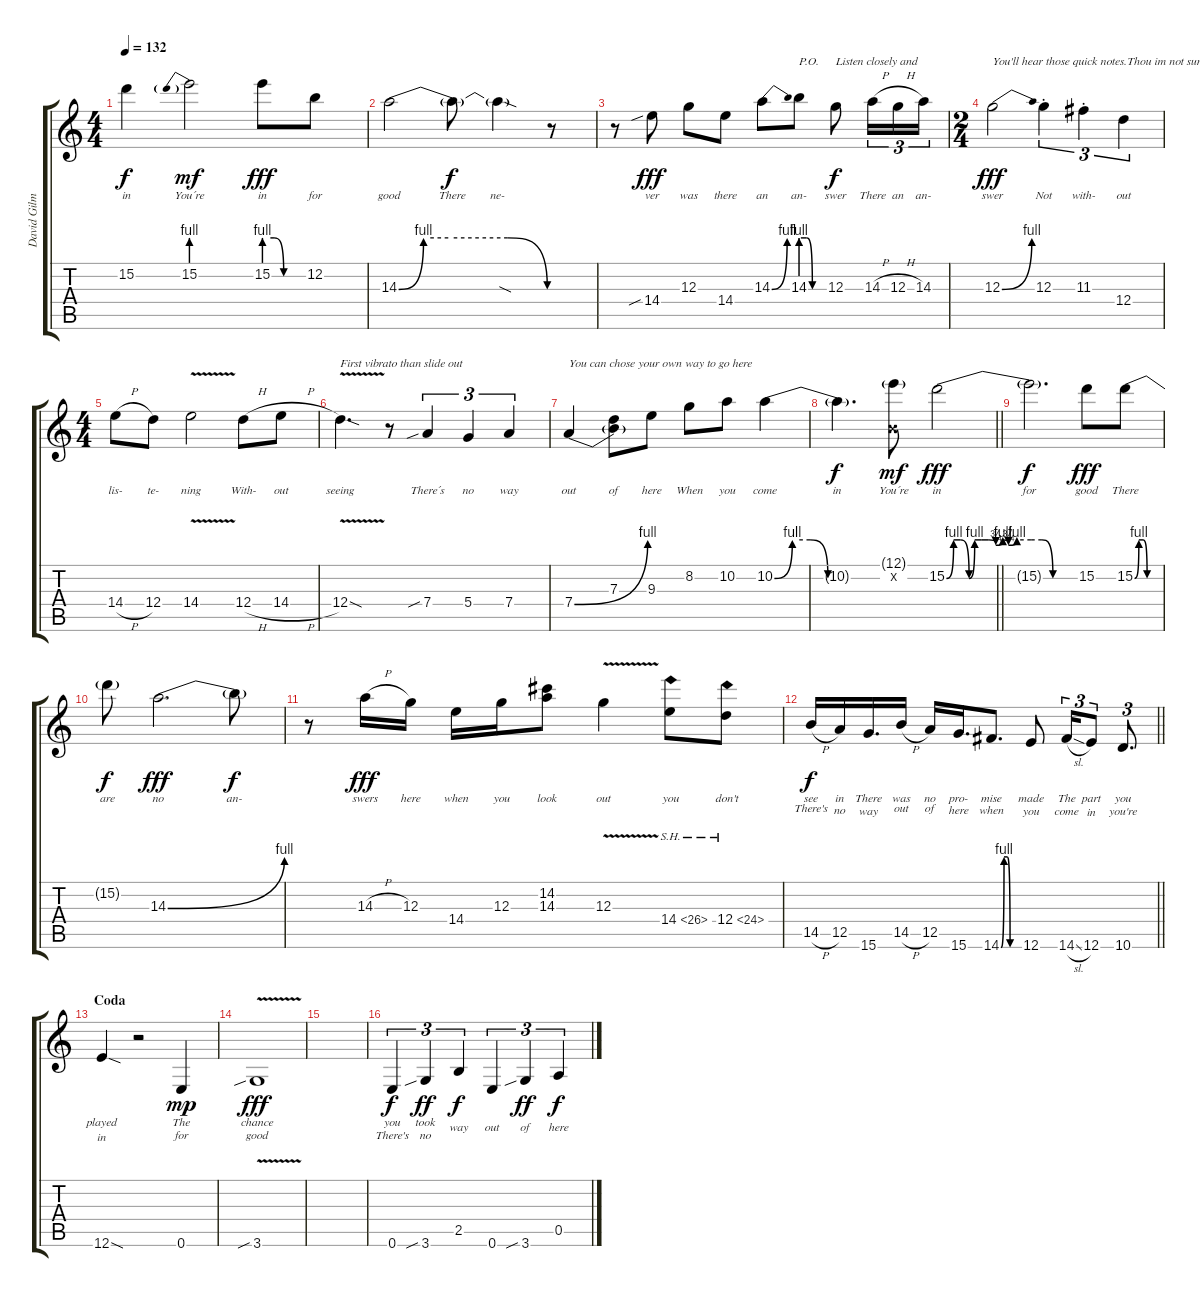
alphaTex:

\track ("David Gilmour - Solo" "David Gilm") {instrument overdrivenguitar}
\staff {score tabs}
\tuning (E4 B3 G3 D3 A2 E2) {hide}
\ts (4 4)
\tempo 132
\clef g2
\ks c
15.2{t}.4{lyrics (0 "in") lyrics (1 "") lyrics (2 "") lyrics (3 "") lyrics (4 "") dy f} 15.2{be (prebend 0 4 60 4)}.2{lyrics (0 "You´re") lyrics (1 "") lyrics (2 "") lyrics (3 "") lyrics (4 "") dy mf} 15.2{be (custom 0 4 15 4 30 0 60 0)}.8{lyrics (0 "in") lyrics (1 "") lyrics (2 "") lyrics (3 "") lyrics (4 "") dy fff} 12.2.8{lyrics (0 "for") lyrics (1 "") lyrics (2 "") lyrics (3 "") lyrics (4 "")} |
14.3{be (custom 0 0 10 4 20 4 44 4 60 0)}.2{lyrics (0 "good") lyrics (1 "") lyrics (2 "") lyrics (3 "") lyrics (4 "")} 14.3{t}.8{lyrics (0 "There") lyrics (1 "") lyrics (2 "") lyrics (3 "") lyrics (4 "") dy f} 14.3{sod t}.4{lyrics (0 "ne-") lyrics (1 "") lyrics (2 "") lyrics (3 "") lyrics (4 "")} r.8 |
r.8 14.4{sib}.8{lyrics (0 "ver") lyrics (1 "") lyrics (2 "") lyrics (3 "") lyrics (4 "") dy fff} 12.3.8{lyrics (0 "was") lyrics (1 "") lyrics (2 "") lyrics (3 "") lyrics (4 "")} 14.4.8{lyrics (0 "there") lyrics (1 "") lyrics (2 "") lyrics (3 "") lyrics (4 "")} 14.3{be (bend 0 0 60 4)}.8{lyrics (0 "an") lyrics (1 "") lyrics (2 "") lyrics (3 "") lyrics (4 "")} 14.3{be (custom 0 4 15 4 30 0 60 0)}.8{txt "P.O." lyrics (0 "an-") lyrics (1 "") lyrics (2 "") lyrics (3 "") lyrics (4 "")} 12.3.8{txt "Listen closely and " lyrics (0 "swer") lyrics (1 "") lyrics (2 "") lyrics (3 "") lyrics (4 "") dy f} 14.3{h}.16{tu (3 2) lyrics (0 "There") lyrics (1 "") lyrics (2 "") lyrics (3 "") lyrics (4 "")} 12.3{h}.16{tu (3 2) lyrics (0 "an") lyrics (1 "") lyrics (2 "") lyrics (3 "") lyrics (4 "")} 14.3.16{tu (3 2) lyrics (0 "an-") lyrics (1 "") lyrics (2 "") lyrics (3 "") lyrics (4 "")} |
\ts (2 4)
12.3{be (bend 0 0 60 4)}.2{txt "You'll hear those quick notes.Thou im not sure" lyrics (0 "swer") lyrics (1 "") lyrics (2 "") lyrics (3 "") lyrics (4 "") dy fff} 12.3{st}.4{tu (3 2) lyrics (0 "Not") lyrics (1 "") lyrics (2 "") lyrics (3 "") lyrics (4 "")} 11.3{st}.4{tu (3 2) lyrics (0 "with-") lyrics (1 "") lyrics (2 "") lyrics (3 "") lyrics (4 "")} 12.4.4{tu (3 2) lyrics (0 "out") lyrics (1 "") lyrics (2 "") lyrics (3 "") lyrics (4 "")} |
\ts (4 4)
14.4{h}.8{lyrics (0 "lis-") lyrics (1 "") lyrics (2 "") lyrics (3 "") lyrics (4 "")} 12.4.8{lyrics (0 "te-") lyrics (1 "") lyrics (2 "") lyrics (3 "") lyrics (4 "")} 14.4{v}.2{lyrics (0 "ning") lyrics (1 "") lyrics (2 "") lyrics (3 "") lyrics (4 "")} 12.4{h}.8{lyrics (0 "With-") lyrics (1 "") lyrics (2 "") lyrics (3 "") lyrics (4 "")} 14.4{h}.8{lyrics (0 "out") lyrics (1 "") lyrics (2 "") lyrics (3 "") lyrics (4 "")} |
12.4{v sod}.4{d txt "First vibrato than slide out" lyrics (0 "seeing") lyrics (1 "") lyrics (2 "") lyrics (3 "") lyrics (4 "")} r.8 7.4{sib}.4{tu (3 2) lyrics (0 "There´s") lyrics (1 "") lyrics (2 "") lyrics (3 "") lyrics (4 "")} 5.4.4{tu (3 2) lyrics (0 "no") lyrics (1 "") lyrics (2 "") lyrics (3 "") lyrics (4 "")} 7.4.4{tu (3 2) lyrics (0 "way") lyrics (1 "") lyrics (2 "") lyrics (3 "") lyrics (4 "")} |
7.4{be (bend 0 0 60 4)}.4{txt "You can chose your own way to go here " lyrics (0 "out") lyrics (1 "") lyrics (2 "") lyrics (3 "") lyrics (4 "")} (7.3 7.4{t}).8{lyrics (0 "of") lyrics (1 "") lyrics (2 "") lyrics (3 "") lyrics (4 "")} 9.3.8{lyrics (0 "here") lyrics (1 "") lyrics (2 "") lyrics (3 "") lyrics (4 "")} 8.2.8{lyrics (0 "When") lyrics (1 "") lyrics (2 "") lyrics (3 "") lyrics (4 "")} 10.2.8{lyrics (0 "you") lyrics (1 "") lyrics (2 "") lyrics (3 "") lyrics (4 "")} 10.2{be (custom 0 0 10 4 20 4 30 0 60 0)}.4{lyrics (0 "come") lyrics (1 "") lyrics (2 "") lyrics (3 "") lyrics (4 "")} |
\barLineRight lightlight
10.2{t}.4{d lyrics (0 "in") lyrics (1 "") lyrics (2 "") lyrics (3 "") lyrics (4 "") dy f} (12.1{g} 0.2{x}).8{lyrics (0 "You´re") lyrics (1 "") lyrics (2 "") lyrics (3 "") lyrics (4 "") dy mf} 15.2{be (custom 0 0 5 4 10 4 16 0 20 4 25 4 30 4 35 3 40 4 44 3 50 4 60 4)}.2{lyrics (0 "in") lyrics (1 "") lyrics (2 "") lyrics (3 "") lyrics (4 "") dy fff} |
15.2{be (custom 0 4 15 4 30 0 60 0) t}.2{d lyrics (0 "for") lyrics (1 "") lyrics (2 "") lyrics (3 "") lyrics (4 "") dy f} 15.2.8{lyrics (0 "good") lyrics (1 "") lyrics (2 "") lyrics (3 "") lyrics (4 "") dy fff} 15.2{be (custom 0 0 10 4 20 4 30 0 60 0)}.8{lyrics (0 "There") lyrics (1 "") lyrics (2 "") lyrics (3 "") lyrics (4 "")} |
15.2{t}.8{lyrics (0 "are") lyrics (1 "") lyrics (2 "") lyrics (3 "") lyrics (4 "") dy f} 14.3{be (bend 0 0 60 4)}.2{d lyrics (0 "no") lyrics (1 "") lyrics (2 "") lyrics (3 "") lyrics (4 "") dy fff} 14.3{t}.8{lyrics (0 "an-") lyrics (1 "") lyrics (2 "") lyrics (3 "") lyrics (4 "") dy f} |
r.8 14.3{h}.16{lyrics (0 "swers") lyrics (1 "") lyrics (2 "") lyrics (3 "") lyrics (4 "") dy fff} 12.3.16{lyrics (0 "here") lyrics (1 "") lyrics (2 "") lyrics (3 "") lyrics (4 "")} 14.4.16{lyrics (0 "when") lyrics (1 "") lyrics (2 "") lyrics (3 "") lyrics (4 "")} 12.3.16{lyrics (0 "you") lyrics (1 "") lyrics (2 "") lyrics (3 "") lyrics (4 "")} (14.2 14.3).8{lyrics (0 "look") lyrics (1 "") lyrics (2 "") lyrics (3 "") lyrics (4 "")} 12.3{v}.4{lyrics (0 "out") lyrics (1 "") lyrics (2 "") lyrics (3 "") lyrics (4 "")} 14.4{sh 12}.8{lyrics (0 "you") lyrics (1 "") lyrics (2 "") lyrics (3 "") lyrics (4 "")} 12.4{sh 12}.8{lyrics (0 "don't") lyrics (1 "") lyrics (2 "") lyrics (3 "") lyrics (4 "")} |
\barLineRight lightlight
14.5{h}.16{lyrics (0 "see") lyrics (1 "There's") lyrics (2 "") lyrics (3 "") lyrics (4 "") dy f} 12.5.16{lyrics (0 "in") lyrics (1 "no") lyrics (2 "") lyrics (3 "") lyrics (4 "")} 15.6.16{d lyrics (0 "There") lyrics (1 "way") lyrics (2 "") lyrics (3 "") lyrics (4 "")} 14.5{h}.16{lyrics (0 "was") lyrics (1 "out") lyrics (2 "") lyrics (3 "") lyrics (4 "")} 12.5.16{lyrics (0 "no") lyrics (1 "of") lyrics (2 "") lyrics (3 "") lyrics (4 "")} 15.6.16{d lyrics (0 "pro-") lyrics (1 "here") lyrics (2 "") lyrics (3 "") lyrics (4 "")} 14.6{be (custom 0 0 10 4 20 4 30 0 60 0)}.8{d lyrics (0 "mise") lyrics (1 "when") lyrics (2 "") lyrics (3 "") lyrics (4 "")} 12.6.8{lyrics (0 "made") lyrics (1 "you") lyrics (2 "") lyrics (3 "") lyrics (4 "")} 14.6{sl}.16{tu (3 2) lyrics (0 "The") lyrics (1 "come") lyrics (2 "") lyrics (3 "") lyrics (4 "")} 12.6.8{tu (3 2) lyrics (0 "part") lyrics (1 "in") lyrics (2 "") lyrics (3 "") lyrics (4 "")} 10.6.8{d tu (3 2) lyrics (0 "you") lyrics (1 "you're") lyrics (2 "") lyrics (3 "") lyrics (4 "")} |
\section ("" "Coda")
12.6{sod}.4{lyrics (0 "played") lyrics (1 "in") lyrics (2 "") lyrics (3 "") lyrics (4 "")} r.2 0.6.4{lyrics (0 "The") lyrics (1 "for") lyrics (2 "") lyrics (3 "") lyrics (4 "") dy mp} |
3.6{v sib}.1{lyrics (0 "chance") lyrics (1 "good") lyrics (2 "") lyrics (3 "") lyrics (4 "") dy fff} |
|
0.6.4{tu (3 2) lyrics (0 "you") lyrics (1 "There's") lyrics (2 "") lyrics (3 "") lyrics (4 "") dy f} 3.6{sib}.4{tu (3 2) lyrics (0 "took") lyrics (1 "no") lyrics (2 "") lyrics (3 "") lyrics (4 "") dy ff} 2.5.4{tu (3 2) lyrics (0 "") lyrics (1 "way") lyrics (2 "") lyrics (3 "") lyrics (4 "") dy f} 0.6.4{tu (3 2) lyrics (0 "") lyrics (1 "out") lyrics (2 "") lyrics (3 "") lyrics (4 "")} 3.6{sib}.4{tu (3 2) lyrics (0 "") lyrics (1 "of") lyrics (2 "") lyrics (3 "") lyrics (4 "") dy ff} 0.5.4{tu (3 2) lyrics (0 "") lyrics (1 "here") lyrics (2 "") lyrics (3 "") lyrics (4 "") dy f}
